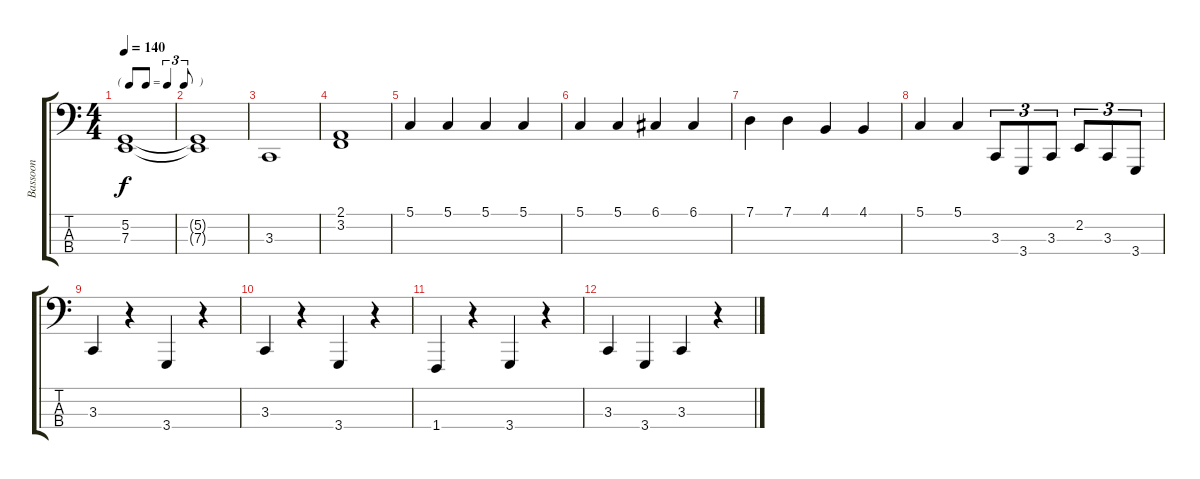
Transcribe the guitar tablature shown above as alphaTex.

\track ("Bassoon" "Bassoon") {instrument bassoon}
\staff {score tabs}
\tuning (G2 D2 A1 E1) {hide}
\ts (4 4)
\tf triplet8th
\tempo 140
\clef f4
\ks c
(5.2 7.3).1{dy f} |
(5.2{t} 7.3{t}).1 |
3.3.1 |
(2.1 3.2).1 |
5.1.4 5.1.4 5.1.4 5.1.4 |
5.1.4 5.1.4 6.1.4 6.1.4 |
7.1.4 7.1.4 4.1.4 4.1.4 |
5.1.4 5.1.4 3.3.8{tu (3 2)} 3.4.8{tu (3 2)} 3.3.8{tu (3 2)} 2.2.8{tu (3 2)} 3.3.8{tu (3 2)} 3.4.8{tu (3 2)} |
3.3.4 r.4 3.4.4 r.4 |
3.3.4 r.4 3.4.4 r.4 |
1.4.4 r.4 3.4.4 r.4 |
3.3.4 3.4.4 3.3.4 r.4
